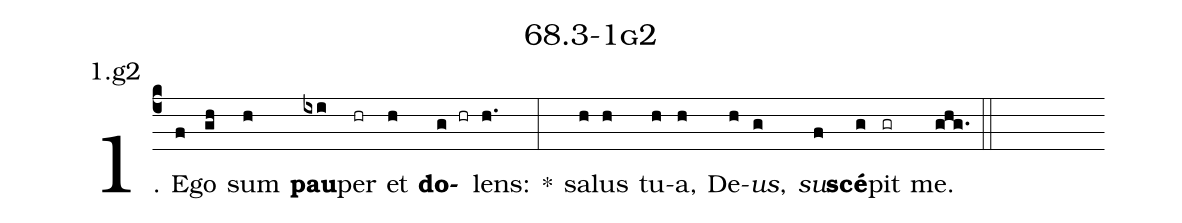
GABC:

name: 68.3-1g2;
annotation: 1.g2;
%%
(c4)1. E(f)go(gh) sum(h) <b>pau</b>(ixi)per(hr) et(h) <b>do</b>(g hr)lens:(h.) *(:) sa(h)lus(h) tu(h)a,(h) De(h)<i>us</i>,(g) <i>su</i>(f)<b>scé</b>(g)pit(gr) me.(ghg.) (::)


%E(h) u(h) o(g) u(f) a(g) e.(ghg.) (::)
